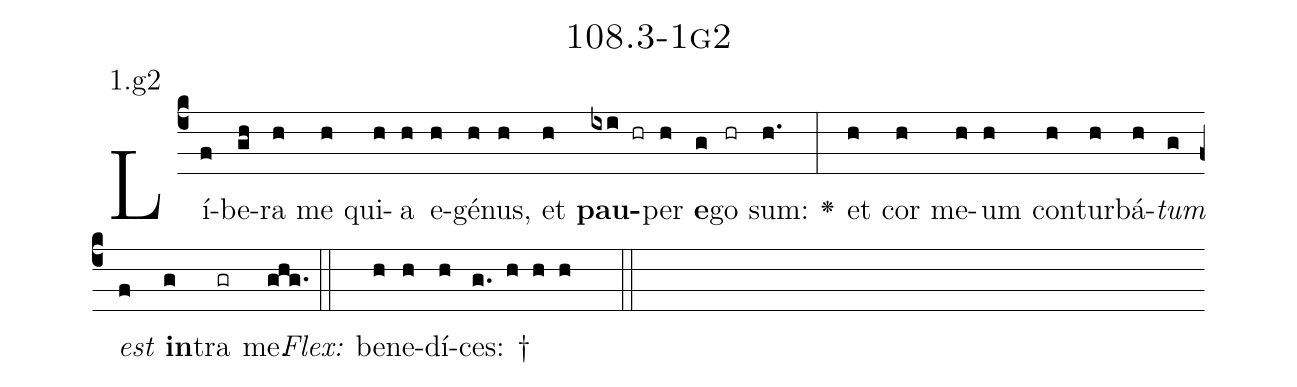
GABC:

name: 108.3-1g2;
annotation: 1.g2;
%%
(c4)Lí(f)be(gh)ra(h) me(h) qui(h)a(h) e(h)gé(h)nus,(h) et(h) <b>pau</b>(ixi hr)per(h) <b>e</b>(g)go(hr) sum:(h.) <v>\greheightstar</v>(:) et(h) cor(h) me(h)um(h) con(h)tur(h)bá(h)<i>tum</i>(g) <i>est</i>(f) <b>in</b>(g)tra(gr) me.(ghg.) (::)
<i>Flex:</i>()  be(h)ne(h)dí(h)ces: †(g. h h h  ::)

%E(h) u(h) o(g) u(f) a(g) e.(ghg.) (::)
